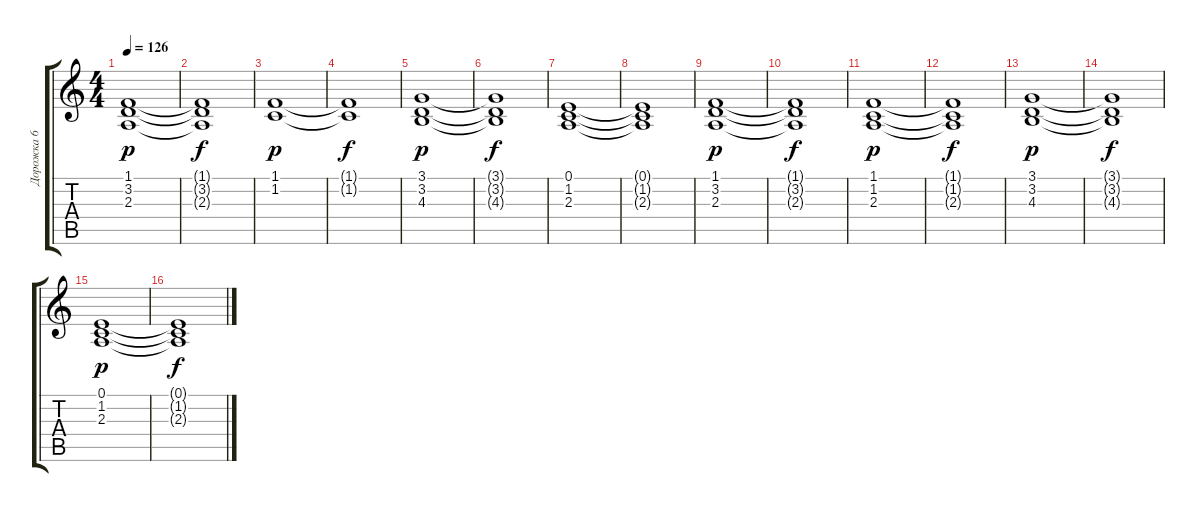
\track ("Дорожка 6" "Дорожка 6") {instrument fx6goblins}
\staff {score tabs}
\tuning (E4 B3 G3 D3 A2 E2) {hide}
\ts (4 4)
\tempo 126
\clef g2
\ks c
(1.1 3.2 2.3).1{dy p} |
(1.1{t} 3.2{t} 2.3{t}).1{dy f} |
(1.1 1.2).1{dy p} |
(1.1{t} 1.2{t}).1{dy f} |
(3.1 3.2 4.3).1{dy p} |
(3.1{t} 3.2{t} 4.3{t}).1{dy f} |
(0.1 1.2 2.3).1 |
(0.1{t} 1.2{t} 2.3{t}).1 |
(1.1 3.2 2.3).1{dy p} |
(1.1{t} 3.2{t} 2.3{t}).1{dy f} |
(1.1 1.2 2.3).1{dy p} |
(1.1{t} 1.2{t} 2.3{t}).1{dy f} |
(3.1 3.2 4.3).1{dy p} |
(3.1{t} 3.2{t} 4.3{t}).1{dy f} |
(0.1 1.2 2.3).1{dy p} |
(0.1{t} 1.2{t} 2.3{t}).1{dy f}
